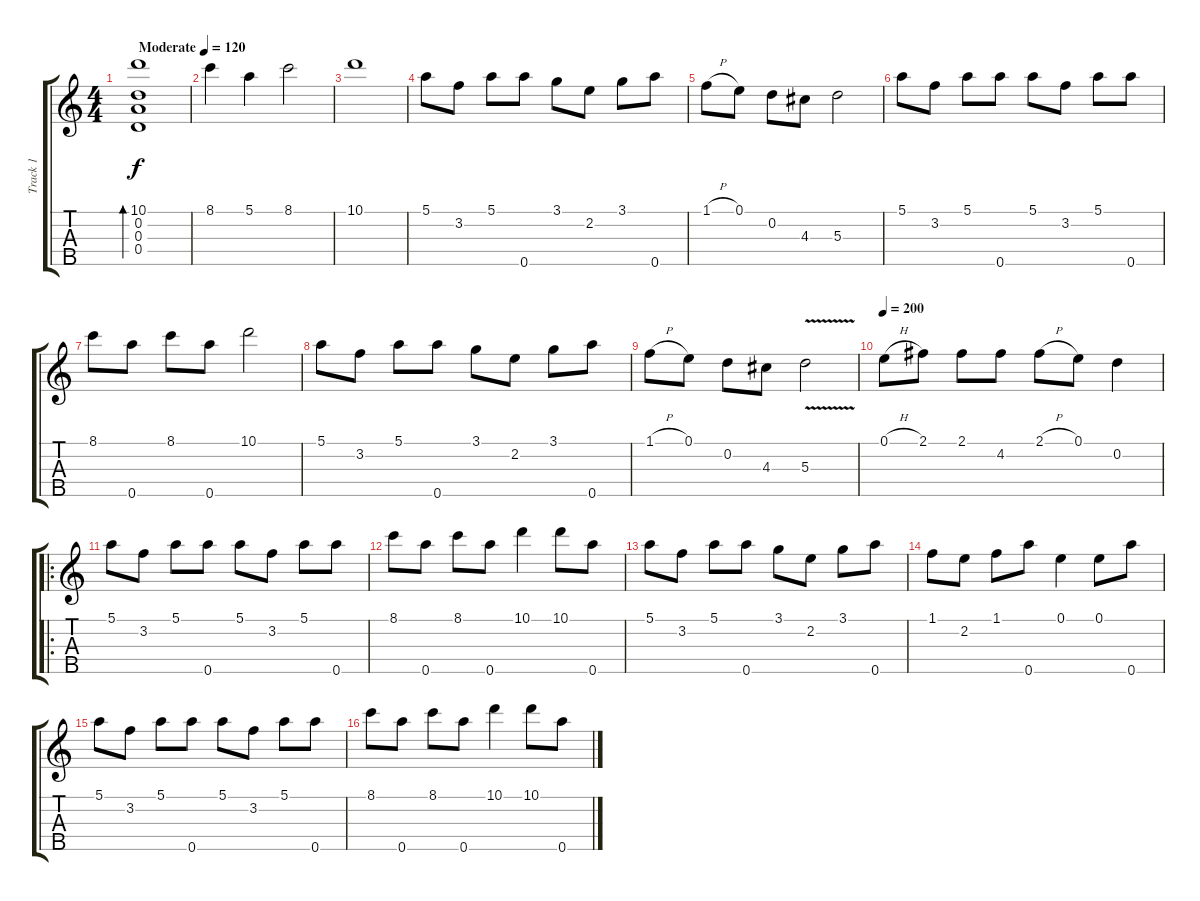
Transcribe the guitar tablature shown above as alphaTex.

\track ("Track 1" "Track 1") {instrument banjo}
\staff {score tabs}
\tuning (E4 D4 A3 D3 A4) {hide}
\displaytranspose 12
\ts (4 4)
\tempo (120 "Moderate")
\clef g2
\ks c
(10.1 0.2 0.3 0.4).1{bd 480 dy f instrument banjo} |
8.1.4 5.1.4 8.1.2 |
10.1.1 |
5.1.8 3.2.8 5.1.8 0.5.8 3.1.8 2.2.8 3.1.8 0.5.8 |
1.1{h}.8 0.1.8 0.2.8 4.3.8 5.3.2 |
5.1.8 3.2.8 5.1.8 0.5.8 5.1.8 3.2.8 5.1.8 0.5.8 |
8.1.8 0.5.8 8.1.8 0.5.8 10.1.2 |
5.1.8 3.2.8 5.1.8 0.5.8 3.1.8 2.2.8 3.1.8 0.5.8 |
1.1{h}.8 0.1.8 0.2.8 4.3.8 5.3{v}.2 |
\tempo 200
0.1{h}.8 2.1.8 2.1.8 4.2.8 2.1{h}.8 0.1.8 0.2.4 |
\ro
5.1.8 3.2.8 5.1.8 0.5.8 5.1.8 3.2.8 5.1.8 0.5.8 |
8.1.8 0.5.8 8.1.8 0.5.8 10.1.4 10.1.8 0.5.8 |
5.1.8 3.2.8 5.1.8 0.5.8 3.1.8 2.2.8 3.1.8 0.5.8 |
1.1.8 2.2.8 1.1.8 0.5.8 0.1.4 0.1.8 0.5.8 |
5.1.8 3.2.8 5.1.8 0.5.8 5.1.8 3.2.8 5.1.8 0.5.8 |
8.1.8 0.5.8 8.1.8 0.5.8 10.1.4 10.1.8 0.5.8
